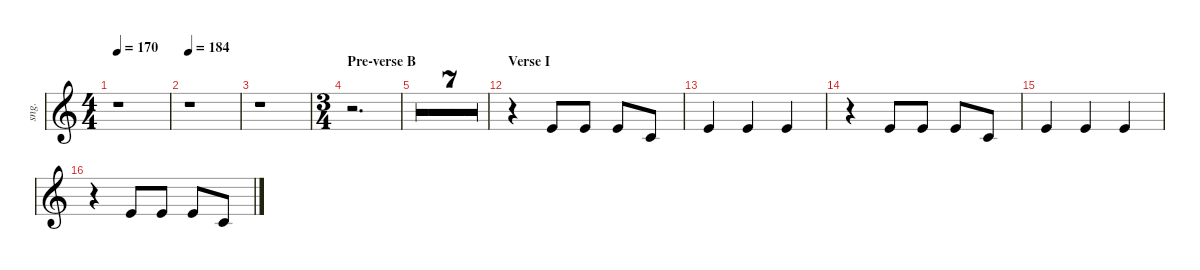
\defaultSystemsLayout 4
\hideDynamics
\bracketExtendMode nobrackets
\otherSystemsTrackNameOrientation horizontal
\track ("Vocals" "sng.") {defaultSystemsLayout 4 multiBarRest instrument voiceoohs}
\staff {score}
\tuning (E4 B3 G3 D3 A2 E2)
\ts (4 4)
\tempo 170
\clef g2
\ks c
r.1{dy mf beam Down} |
\tempo 184
r.1{beam Down} |
r.1{beam Down} |
\ts (3 4)
\beaming (8 2 2 2 2)
\section ("" "Pre-verse B")
r.2{d beam Down} |
r.2{d beam Down} |
r.2{d beam Down} |
r.2{d beam Down} |
r.2{d beam Down} |
r.2{d beam Down} |
r.2{d beam Down} |
r.2{d beam Down} |
\section ("" "Verse I")
r.4{beam Down} 5.2.8{beam Up} 5.2.8{beam Up} 5.2.8{beam Up} 1.2.8{beam Up} |
5.2.4{beam Up} 5.2.4{beam Up} 5.2.4{beam Up} |
r.4{beam Down} 5.2.8{beam Up} 5.2.8{beam Up} 5.2.8{beam Up} 1.2.8{beam Up} |
5.2.4{beam Up} 5.2.4{beam Up} 5.2.4{beam Up} |
r.4{beam Down} 5.2.8{beam Up} 5.2.8{beam Up} 5.2.8{beam Up} 1.2.8{beam Up}
